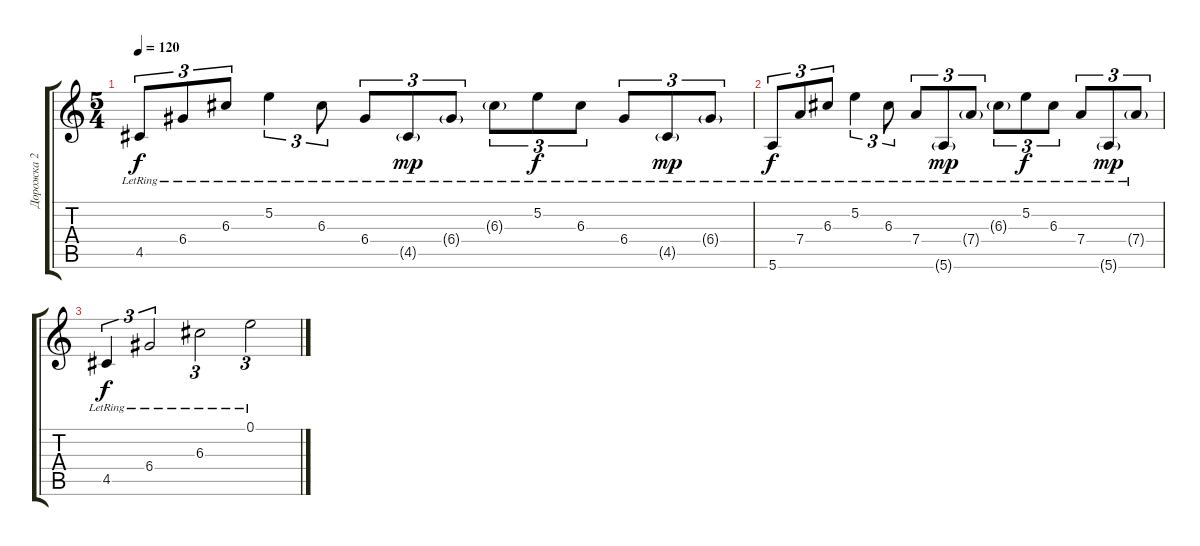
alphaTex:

\track ("Дорожка 2" "Дорожка 2") {instrument acousticguitarnylon}
\staff {score tabs}
\tuning (E4 B3 G3 D3 A2 E2) {hide}
\ts (5 4)
\tempo 120
\clef g2
\ks c
4.5{lr}.8{tu (3 2) dy f} 6.4{lr}.8{tu (3 2)} 6.3{lr}.8{tu (3 2)} 5.2{lr}.4{tu (3 2)} 6.3{lr}.8{tu (3 2)} 6.4{lr}.8{tu (3 2)} 4.5{g lr}.8{tu (3 2) dy mp} 6.4{g lr}.8{tu (3 2)} 6.3{g lr}.8{tu (3 2)} 5.2{lr}.8{tu (3 2) dy f} 6.3{lr}.8{tu (3 2)} 6.4{lr}.8{tu (3 2)} 4.5{g lr}.8{tu (3 2) dy mp} 6.4{g lr}.8{tu (3 2)} |
5.6{lr}.8{tu (3 2) dy f} 7.4{lr}.8{tu (3 2)} 6.3{lr}.8{tu (3 2)} 5.2{lr}.4{tu (3 2)} 6.3{lr}.8{tu (3 2)} 7.4{lr}.8{tu (3 2)} 5.6{g lr}.8{tu (3 2) dy mp} 7.4{g lr}.8{tu (3 2)} 6.3{g lr}.8{tu (3 2)} 5.2{lr}.8{tu (3 2) dy f} 6.3{lr}.8{tu (3 2)} 7.4{lr}.8{tu (3 2)} 5.6{g lr}.8{tu (3 2) dy mp} 7.4{g lr}.8{tu (3 2)} |
4.5{lr}.4{tu (3 2) dy f} 6.4{lr}.2{tu (3 2)} 6.3{lr}.2{tu (3 2)} 0.1{lr}.2{tu (3 2)}
